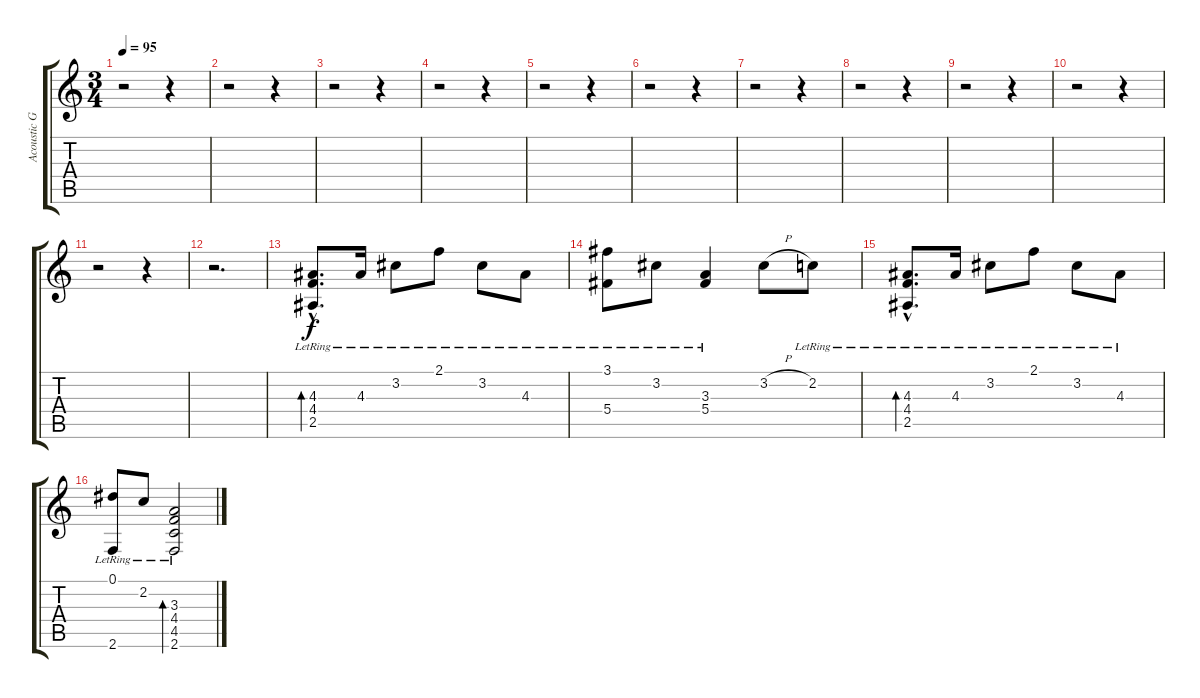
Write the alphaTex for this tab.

\track ("Acoustic Guitar" "Acoustic G") {instrument acousticguitarsteel}
\staff {score tabs}
\tuning (Eb4 Bb3 Gb3 Db3 Ab2 Eb2) {hide}
\ts (3 4)
\tempo 95
\clef g2
\ks c
r.2{dy f} r.4 |
r.2 r.4 |
r.2 r.4 |
r.2 r.4 |
r.2 r.4 |
r.2 r.4 |
r.2 r.4 |
r.2 r.4 |
r.2 r.4 |
r.2 r.4 |
r.2 r.4 |
r.2{d} |
(4.3{hac lr} 4.4{hac lr} 2.5{hac lr}).8{d bd 60} 4.3{lr}.16 3.2{lr}.8 2.1{lr}.8 3.2{lr}.8 4.3{lr}.8 |
(3.1{lr} 5.4{lr}).8 3.2{lr}.8 (3.3{lr} 5.4{lr}).4 3.2{h}.8 2.2{lr}.8 |
(4.3{hac lr} 4.4{hac lr} 2.5{hac lr}).8{d bd 60} 4.3{lr}.16 3.2{lr}.8 2.1{lr}.8 3.2{lr}.8 4.3{lr}.8 |
(0.1{lr} 2.6{lr}).8 2.2{lr}.8 (3.3{lr} 4.4{lr} 4.5{lr} 2.6{lr}).2{bd 60}
